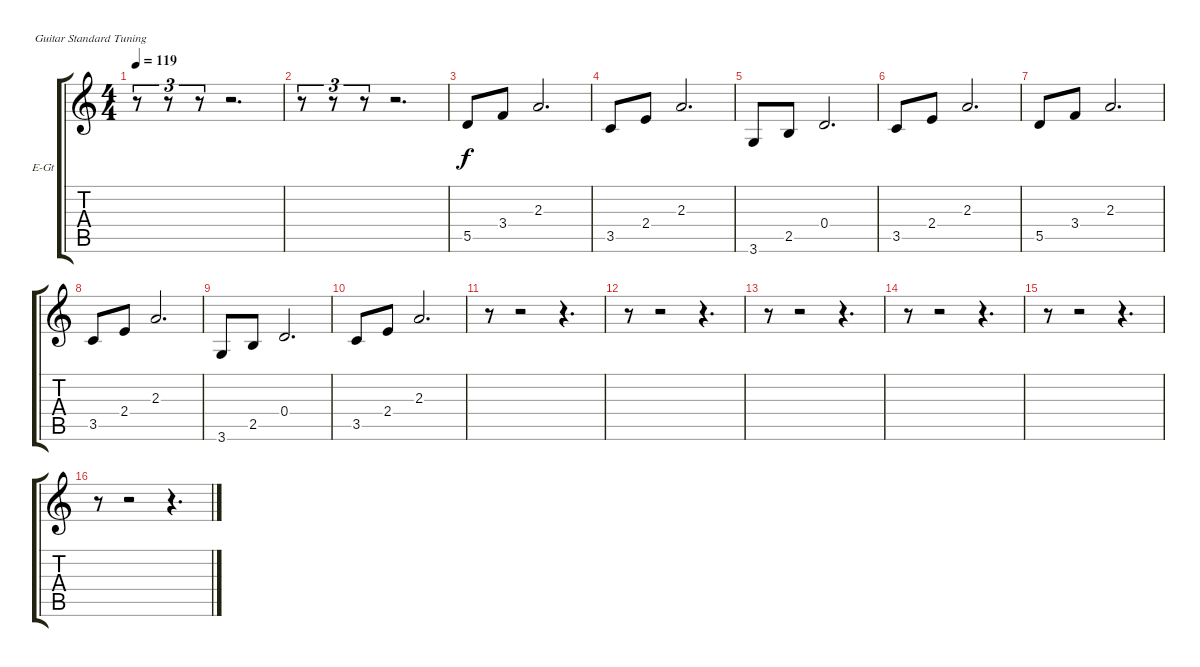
\defaultSystemsLayout 4
\bracketExtendMode groupsimilarinstruments
\firstSystemTrackNameOrientation horizontal
\otherSystemsTrackNameOrientation horizontal
\track ("Electric Guitar" "E-Gt") {instrument electricguitarclean}
\staff {score tabs}
\tuning (E4 B3 G3 D3 A2 E2)
\ts (4 4)
\tempo 119
\clef g2
\ks c
r.8{tu (3 2) dy mf} r.8{tu (3 2)} r.8{tu (3 2)} r.2{d} |
r.8{tu (3 2)} r.8{tu (3 2)} r.8{tu (3 2)} r.2{d} |
5.5.8{dy f} 3.4.8 2.3.2{d} |
3.5.8 2.4.8 2.3.2{d} |
3.6.8 2.5.8 0.4.2{d} |
3.5.8 2.4.8 2.3.2{d} |
5.5.8 3.4.8 2.3.2{d} |
3.5.8 2.4.8 2.3.2{d} |
3.6.8 2.5.8 0.4.2{d} |
3.5.8 2.4.8 2.3.2{d} |
r.8 r.2 r.4{d} |
r.8 r.2 r.4{d} |
r.8 r.2 r.4{d} |
r.8 r.2 r.4{d} |
r.8 r.2 r.4{d} |
r.8 r.2 r.4{d}
